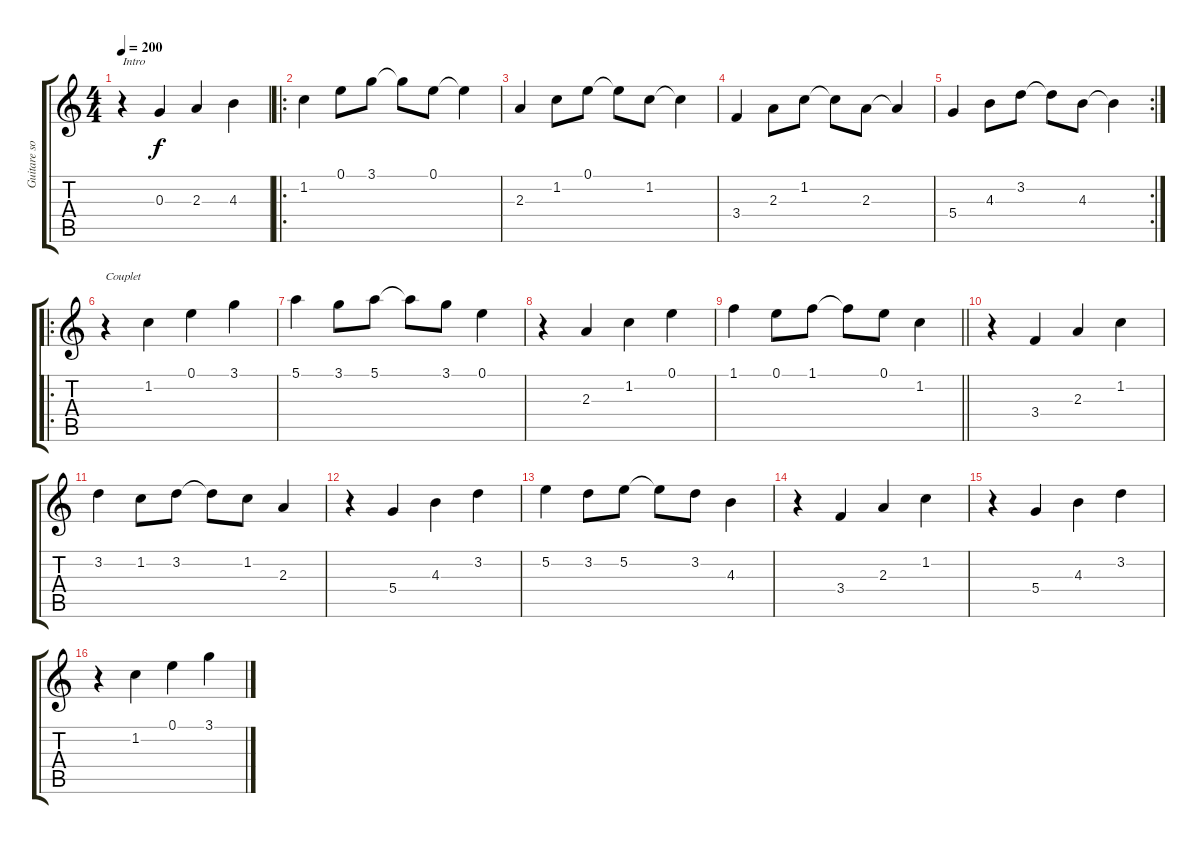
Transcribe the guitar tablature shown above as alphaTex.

\track ("Guitare solo" "Guitare so") {instrument acousticguitarsteel}
\staff {score tabs}
\tuning (E4 B3 G3 D3 A2 E2) {hide}
\ts (4 4)
\tempo 200
\clef g2
\ks c
r.4{txt "Intro" dy f instrument acousticguitarsteel} 0.3.4 2.3.4 4.3.4 |
\ro
1.2.4 0.1.8 3.1.8 3.1{t}.8 0.1.8 0.1{t}.4 |
2.3.4 1.2.8 0.1.8 0.1{t}.8 1.2.8 1.2{t}.4 |
3.4.4 2.3.8 1.2.8 1.2{t}.8 2.3.8 2.3{t}.4 |
\rc 2
5.4.4 4.3.8 3.2.8 3.2{t}.8 4.3.8 4.3{t}.4 |
\ro
r.4{txt "Couplet"} 1.2.4 0.1.4 3.1.4 |
5.1.4 3.1.8 5.1.8 5.1{t}.8 3.1.8 0.1.4 |
r.4 2.3.4 1.2.4 0.1.4 |
\barLineRight lightlight
1.1.4 0.1.8 1.1.8 1.1{t}.8 0.1.8 1.2.4 |
r.4 3.4.4 2.3.4 1.2.4 |
3.2.4 1.2.8 3.2.8 3.2{t}.8 1.2.8 2.3.4 |
r.4 5.4.4 4.3.4 3.2.4 |
5.2.4 3.2.8 5.2.8 5.2{t}.8 3.2.8 4.3.4 |
r.4 3.4.4 2.3.4 1.2.4 |
r.4 5.4.4 4.3.4 3.2.4 |
r.4 1.2.4 0.1.4 3.1.4
